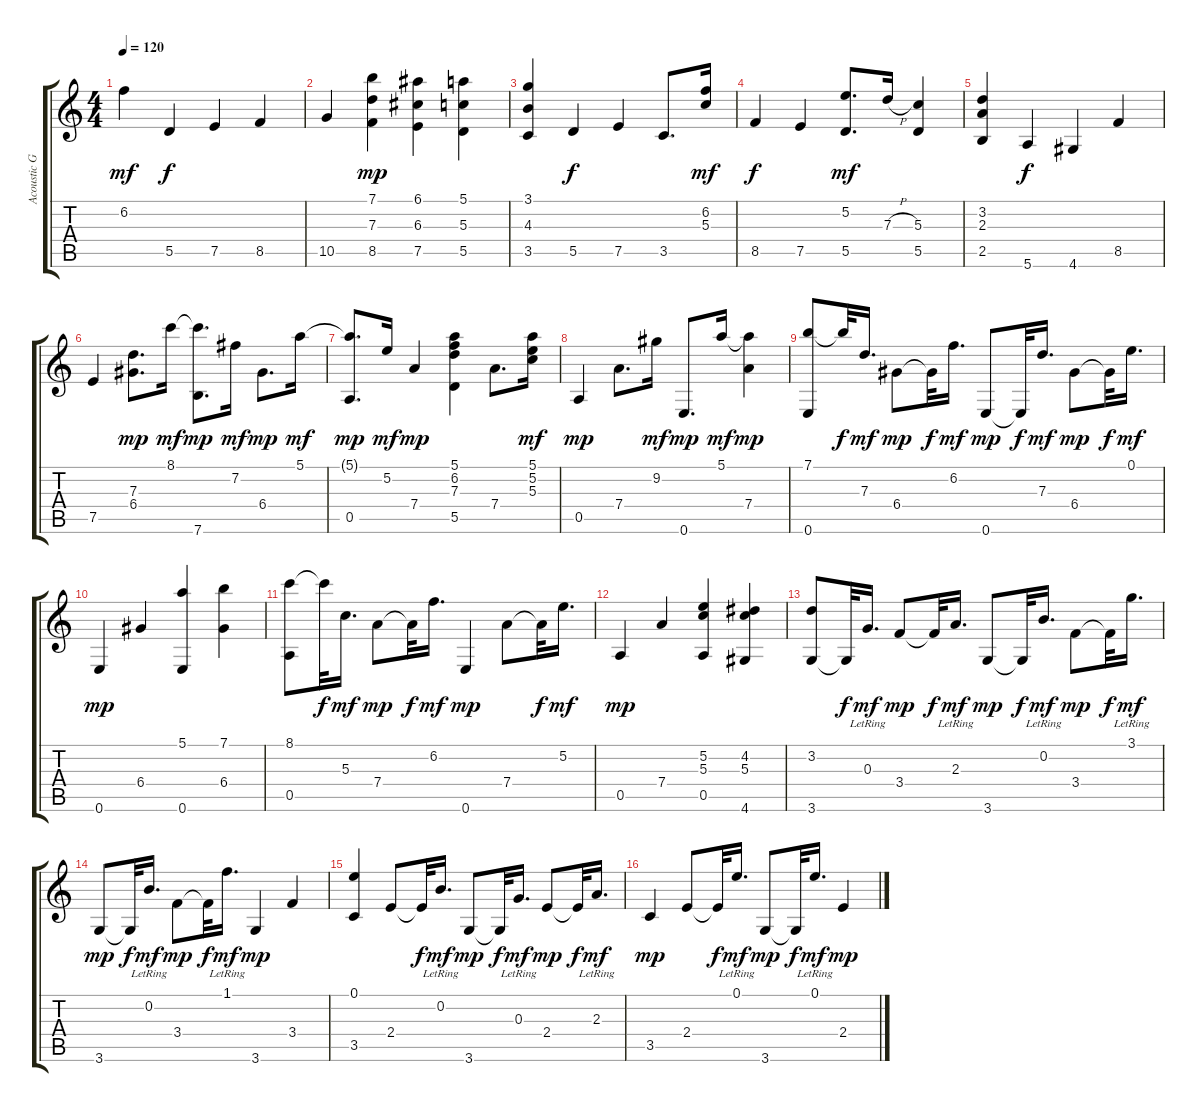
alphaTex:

\track ("Acoustic Guitar (steel)" "Acoustic G") {instrument acousticguitarsteel}
\staff {score tabs}
\tuning (E4 B3 G3 D3 A2 E2) {hide}
\ts (4 4)
\tempo 120
\clef g2
\ks c
6.2.4{dy mf} 5.5.4{dy f} 7.5.4 8.5.4 |
10.5.4 (7.1 7.3 8.5).4{dy mp} (6.1 6.3 7.5).4 (5.1 5.3 5.5).4 |
(3.1 4.3 3.5).4 5.5.4{dy f} 7.5.4 3.5.8{d} (6.2 5.3).16{dy mf} |
8.5.4{dy f} 7.5.4 (5.2 5.5).8{d dy mf} 7.3{h}.16 (5.3 5.5).4 |
(3.2 2.3 2.5).4 5.6.4{dy f} 4.6.4 8.5.4 |
7.5.4 (7.3 6.4).8{d dy mp} 8.1.16{dy mf} (8.1{t} 7.6).8{d dy mp} 7.2.16{dy mf} 6.4.8{d dy mp} 5.1.16{dy mf} |
(5.1{t} 0.5).8{d dy mp} 5.2.16{dy mf} 7.4.4{dy mp} (5.1 6.2 7.3 5.5).4 7.4.8{d} (5.1 5.2 5.3).16{dy mf} |
0.5.4{dy mp} 7.4.8{d} 9.2.16{dy mf} 0.6.8{d dy mp} 5.1.16{dy mf} (5.1{t} 7.4).4{dy mp} |
(7.1 0.6).8 7.1{t}.32{dy f} 7.3.16{d dy mf} 6.4.8{dy mp} 6.4{t}.32{dy f} 6.2.16{d dy mf} 0.6.8{dy mp} 0.6{t}.32{dy f} 7.3.16{d dy mf} 6.4.8{dy mp} 6.4{t}.32{dy f} 0.1.16{d dy mf} |
0.6.4{dy mp} 6.4.4 (5.1 0.6).4 (7.1 6.4).4 |
(8.1 0.5).8 8.1{t}.32{dy f} 5.3.16{d dy mf} 7.4.8{dy mp} 7.4{t}.32{dy f} 6.2.16{d dy mf} 0.6.4{dy mp} 7.4.8 7.4{t}.32{dy f} 5.2.16{d dy mf} |
0.5.4{dy mp} 7.4.4 (5.2 5.3 0.5).4 (4.2 5.3 4.6).4 |
(3.2 3.6).8 3.6{t}.32{dy f} 0.3{lr}.16{d dy mf} 3.4.8{dy mp} 3.4{t}.32{dy f} 2.3{lr}.16{d dy mf} 3.6.8{dy mp} 3.6{t}.32{dy f} 0.2{lr}.16{d dy mf} 3.4.8{dy mp} 3.4{t}.32{dy f} 3.1{lr}.16{d dy mf} |
3.6.8{dy mp} 3.6{t}.32{dy f} 0.2{lr}.16{d dy mf} 3.4.8{dy mp} 3.4{t}.32{dy f} 1.1{lr}.16{d dy mf} 3.6.4{dy mp} 3.4.4 |
(0.1 3.5).4 2.4.8 2.4{t}.32{dy f} 0.2{lr}.16{d dy mf} 3.6.8{dy mp} 3.6{t}.32{dy f} 0.3{lr}.16{d dy mf} 2.4.8{dy mp} 2.4{t}.32{dy f} 2.3{lr}.16{d dy mf} |
3.5.4{dy mp} 2.4.8 2.4{t}.32{dy f} 0.1{lr}.16{d dy mf} 3.6.8{dy mp} 3.6{t}.32{dy f} 0.1{lr}.16{d dy mf} 2.4.4{dy mp}
